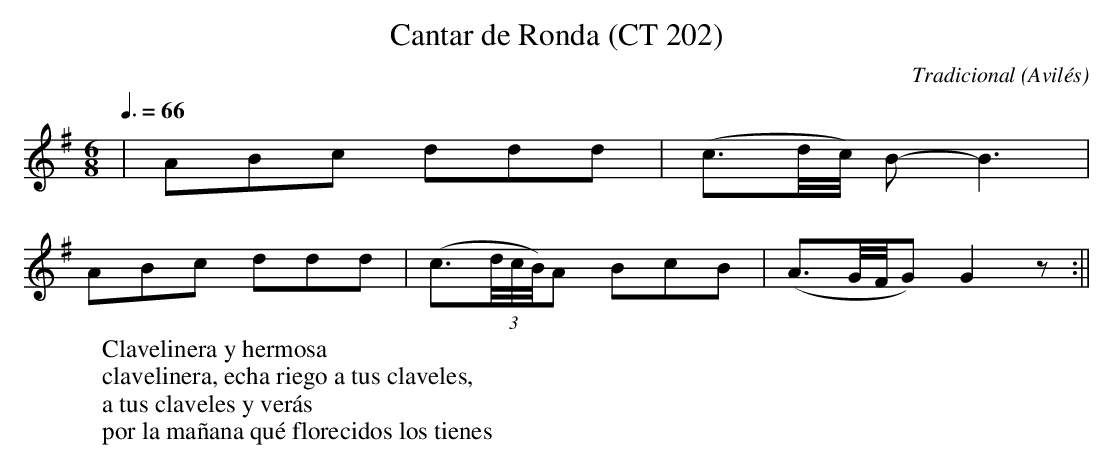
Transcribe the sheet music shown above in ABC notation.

X:1
T:Cantar de Ronda (CT 202)
C:Tradicional
O:Avilés
M:6/8
L:1/8
Q:3/8=66
W:Clavelinera y hermosa
W:clavelinera, echa riego a tus claveles,
W:a tus claveles y verás
W:por la mañana qué florecidos los tienes
K:G
|ABc ddd|(c3/2d/4c/4) B-B3|
ABc ddd|(c3/2(3d/4c/4B/4)A BcB|(A3/2G/4F/4G) G2 z :||
